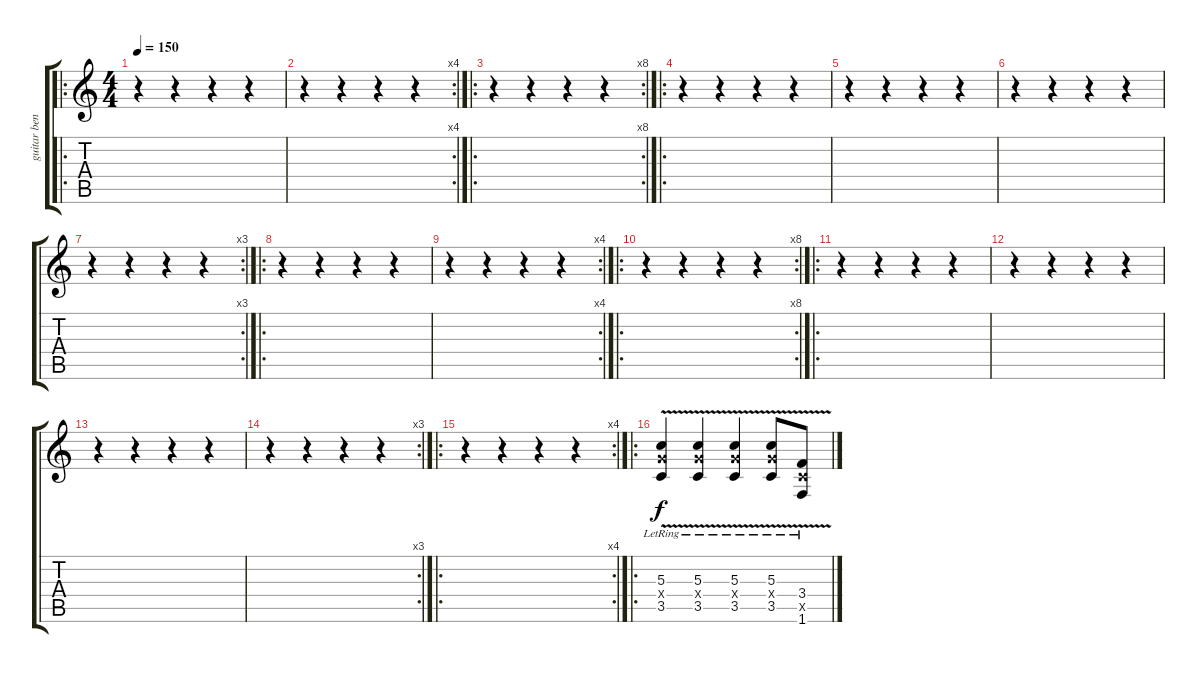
\track ("guitar ben clean" "guitar ben") {instrument electricguitarclean}
\staff {score tabs}
\tuning (E4 B3 G3 D3 A2 E2) {hide}
\ro
\ts (4 4)
\tempo 150
\clef g2
\ks c
r.4{dy f instrument electricguitarclean} r.4 r.4 r.4 |
\rc 4
r.4 r.4 r.4 r.4 |
\ro
\rc 8
r.4 r.4 r.4 r.4 |
\ro
r.4 r.4 r.4 r.4 |
r.4 r.4 r.4 r.4 |
r.4 r.4 r.4 r.4 |
\rc 3
r.4 r.4 r.4 r.4 |
\ro
r.4 r.4 r.4 r.4 |
\rc 4
r.4 r.4 r.4 r.4 |
\ro
\rc 8
r.4 r.4 r.4 r.4 |
\ro
r.4 r.4 r.4 r.4 |
r.4 r.4 r.4 r.4 |
r.4 r.4 r.4 r.4 |
\rc 3
r.4 r.4 r.4 r.4 |
\ro
\rc 4
r.4 r.4 r.4 r.4 |
\ro
(5.3{lr} 5.4{x} 3.5{v lr}).4 (5.3{lr} 5.4{x} 3.5{v lr}).4 (5.3{lr} 5.4{x} 3.5{v lr}).4 (5.3{lr} 5.4{x} 3.5{v}).8 (3.4{lr} 3.5{x} 1.6{v}).8
